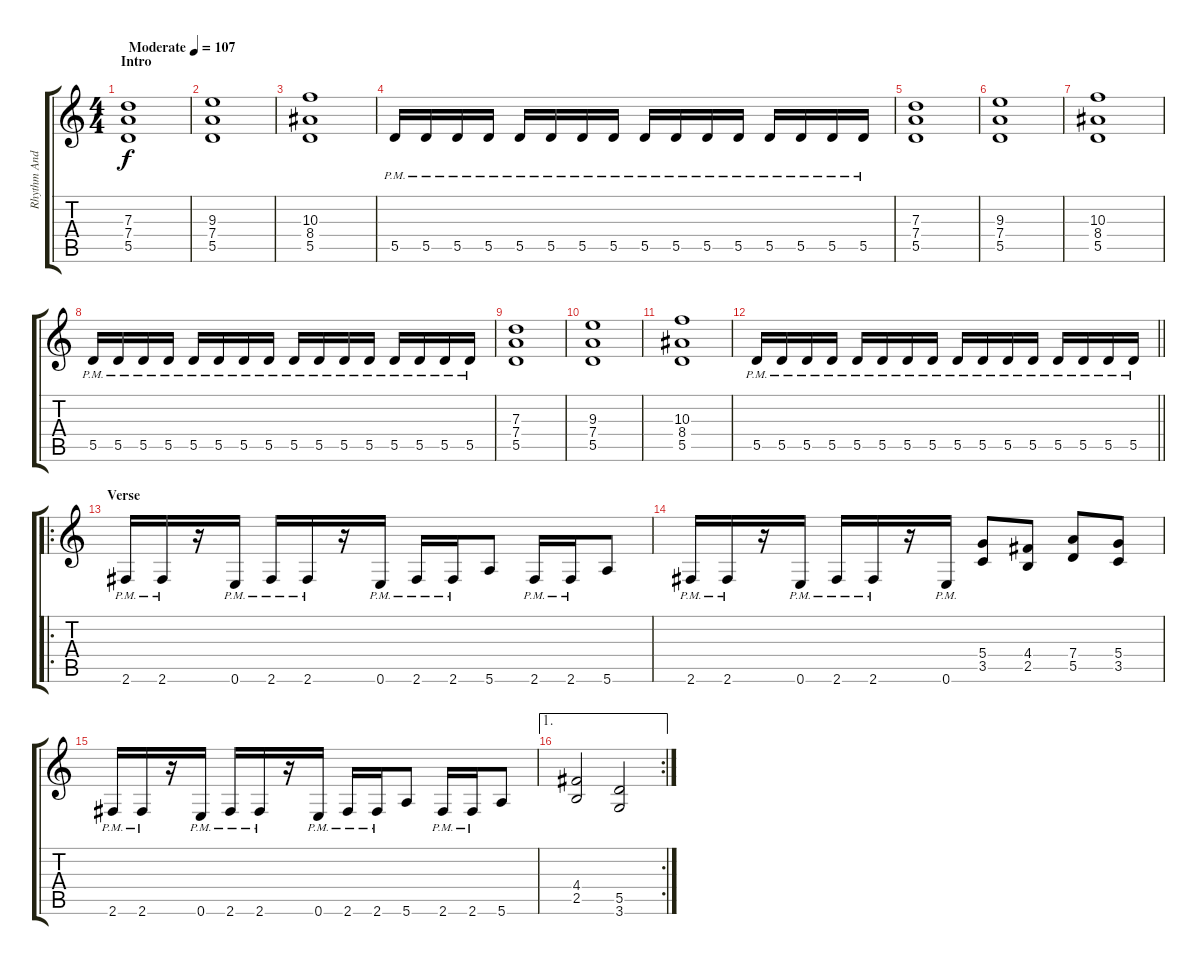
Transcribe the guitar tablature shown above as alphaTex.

\track ("Rhythm Andy LaRocque" "Rhythm And") {instrument distortionguitar}
\staff {score tabs}
\tuning (E4 B3 G3 D3 A2 E2) {hide}
\ts (4 4)
\section ("" "Intro")
\tempo (107 "Moderate")
\clef g2
\ks c
(7.3 7.4 5.5).1{dy f instrument distortionguitar} |
(9.3 7.4 5.5).1 |
(10.3 8.4 5.5).1 |
5.5{pm}.16 5.5{pm}.16 5.5{pm}.16 5.5{pm}.16 5.5{pm}.16 5.5{pm}.16 5.5{pm}.16 5.5{pm}.16 5.5{pm}.16 5.5{pm}.16 5.5{pm}.16 5.5{pm}.16 5.5{pm}.16 5.5{pm}.16 5.5{pm}.16 5.5{pm}.16 |
(7.3 7.4 5.5).1 |
(9.3 7.4 5.5).1 |
(10.3 8.4 5.5).1 |
5.5{pm}.16 5.5{pm}.16 5.5{pm}.16 5.5{pm}.16 5.5{pm}.16 5.5{pm}.16 5.5{pm}.16 5.5{pm}.16 5.5{pm}.16 5.5{pm}.16 5.5{pm}.16 5.5{pm}.16 5.5{pm}.16 5.5{pm}.16 5.5{pm}.16 5.5{pm}.16 |
(7.3 7.4 5.5).1 |
(9.3 7.4 5.5).1 |
(10.3 8.4 5.5).1 |
\barLineRight lightlight
5.5{pm}.16 5.5{pm}.16 5.5{pm}.16 5.5{pm}.16 5.5{pm}.16 5.5{pm}.16 5.5{pm}.16 5.5{pm}.16 5.5{pm}.16 5.5{pm}.16 5.5{pm}.16 5.5{pm}.16 5.5{pm}.16 5.5{pm}.16 5.5{pm}.16 5.5{pm}.16 |
\ro
\section ("" "Verse")
2.6{pm}.16 2.6{pm}.16 r.16 0.6{pm}.16 2.6{pm}.16 2.6{pm}.16 r.16 0.6{pm}.16 2.6{pm}.16 2.6{pm}.16 5.6.8 2.6{pm}.16 2.6{pm}.16 5.6.8 |
2.6{pm}.16 2.6{pm}.16 r.16 0.6{pm}.16 2.6{pm}.16 2.6{pm}.16 r.16 0.6{pm}.16 (5.4 3.5).8 (4.4 2.5).8 (7.4 5.5).8 (5.4 3.5).8 |
2.6{pm}.16 2.6{pm}.16 r.16 0.6{pm}.16 2.6{pm}.16 2.6{pm}.16 r.16 0.6{pm}.16 2.6{pm}.16 2.6{pm}.16 5.6.8 2.6{pm}.16 2.6{pm}.16 5.6.8 |
\ae 1
\rc 2
(4.4 2.5).2 (5.5 3.6).2
